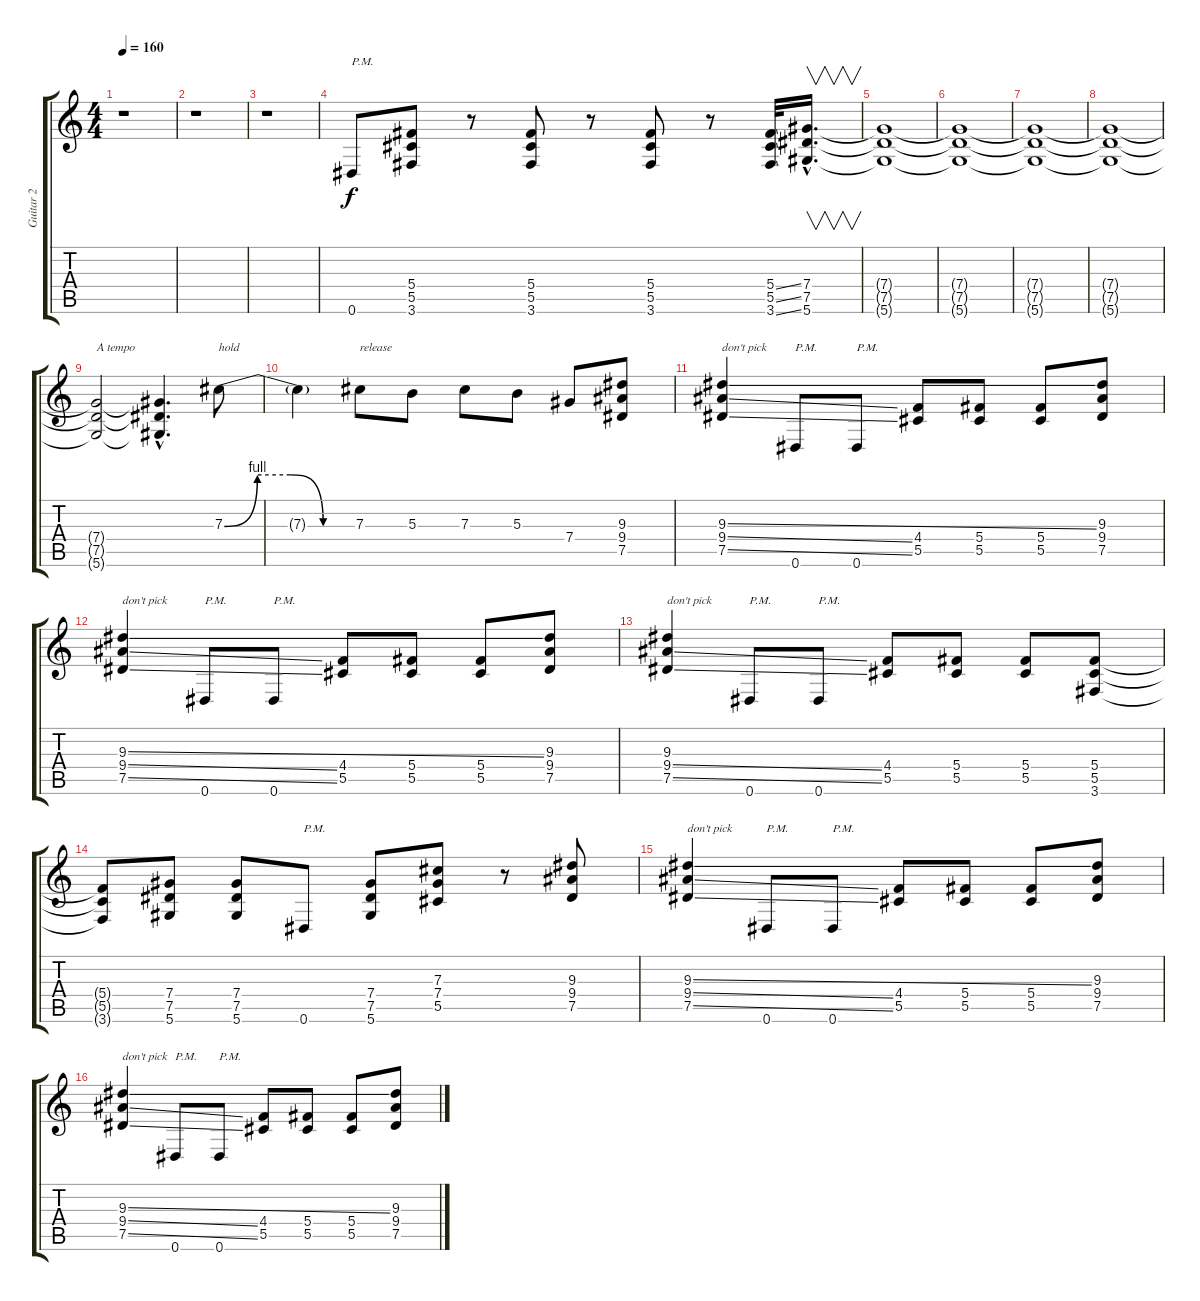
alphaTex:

\track ("Guitar 2" "Guitar 2") {instrument distortionguitar}
\staff {score tabs}
\tuning (Eb4 Bb3 Gb3 Db3 Ab2 Eb2) {hide}
\ts (4 4)
\tempo 160
\clef g2
\ks c
r.1{dy f instrument distortionguitar} |
r.1 |
r.1 |
0.6.8{txt "P.M."} (5.4 5.5 3.6).8 r.8 (5.4 5.5 3.6).8 r.8 (5.4 5.5 3.6).8 r.8 (5.4{ss} 5.5{ss} 3.6{ss}).32 (7.4{hac} 7.5{hac} 5.6{hac}).16{v d} |
(7.4{t} 7.5{t} 5.6{t}).1 |
(7.4{t} 7.5{t} 5.6{t}).1 |
(7.4{t} 7.5{t} 5.6{t}).1 |
(7.4{t} 7.5{t} 5.6{t}).1 |
(7.4{t} 7.5{t} 5.6{t}).2{txt "A tempo"} (7.4{hac t} 7.5{hac t} 5.6{hac t}).4{d} 7.3{be (custom 0 0 15 4 30 4 45 0 60 0)}.8{txt "hold"} |
7.3{t}.4 7.3.8{txt "release"} 5.3.8 7.3.8 5.3.8 7.4.8 (9.3 9.4 7.5).8 |
(9.3{ss} 9.4{ss} 7.5{ss}).4{txt "don't pick"} 0.6.8{txt "P.M."} 0.6.8{txt "P.M."} (4.4 5.5).8 (5.4 5.5).8 (5.4 5.5).8 (9.3 9.4 7.5).8 |
(9.3{ss} 9.4{ss} 7.5{ss}).4{txt "don't pick"} 0.6.8{txt "P.M."} 0.6.8{txt "P.M."} (4.4 5.5).8 (5.4 5.5).8 (5.4 5.5).8 (9.3 9.4 7.5).8 |
(9.3 9.4{ss} 7.5{ss}).4{txt "don't pick"} 0.6.8{txt "P.M."} 0.6.8{txt "P.M."} (4.4 5.5).8 (5.4 5.5).8 (5.4 5.5).8 (5.4 5.5 3.6).8 |
(5.4{t} 5.5{t} 3.6{t}).8 (7.4 7.5 5.6).8 (7.4 7.5 5.6).8 0.6.8{txt "P.M."} (7.4 7.5 5.6).8 (7.3 7.4 5.5).8 r.8 (9.3 9.4 7.5).8 |
(9.3{ss} 9.4{ss} 7.5{ss}).4{txt "don't pick"} 0.6.8{txt "P.M."} 0.6.8{txt "P.M."} (4.4 5.5).8 (5.4 5.5).8 (5.4 5.5).8 (9.3 9.4 7.5).8 |
(9.3{ss} 9.4{ss} 7.5{ss}).4{txt "don't pick"} 0.6.8{txt "P.M."} 0.6.8{txt "P.M."} (4.4 5.5).8 (5.4 5.5).8 (5.4 5.5).8 (9.3 9.4 7.5).8
